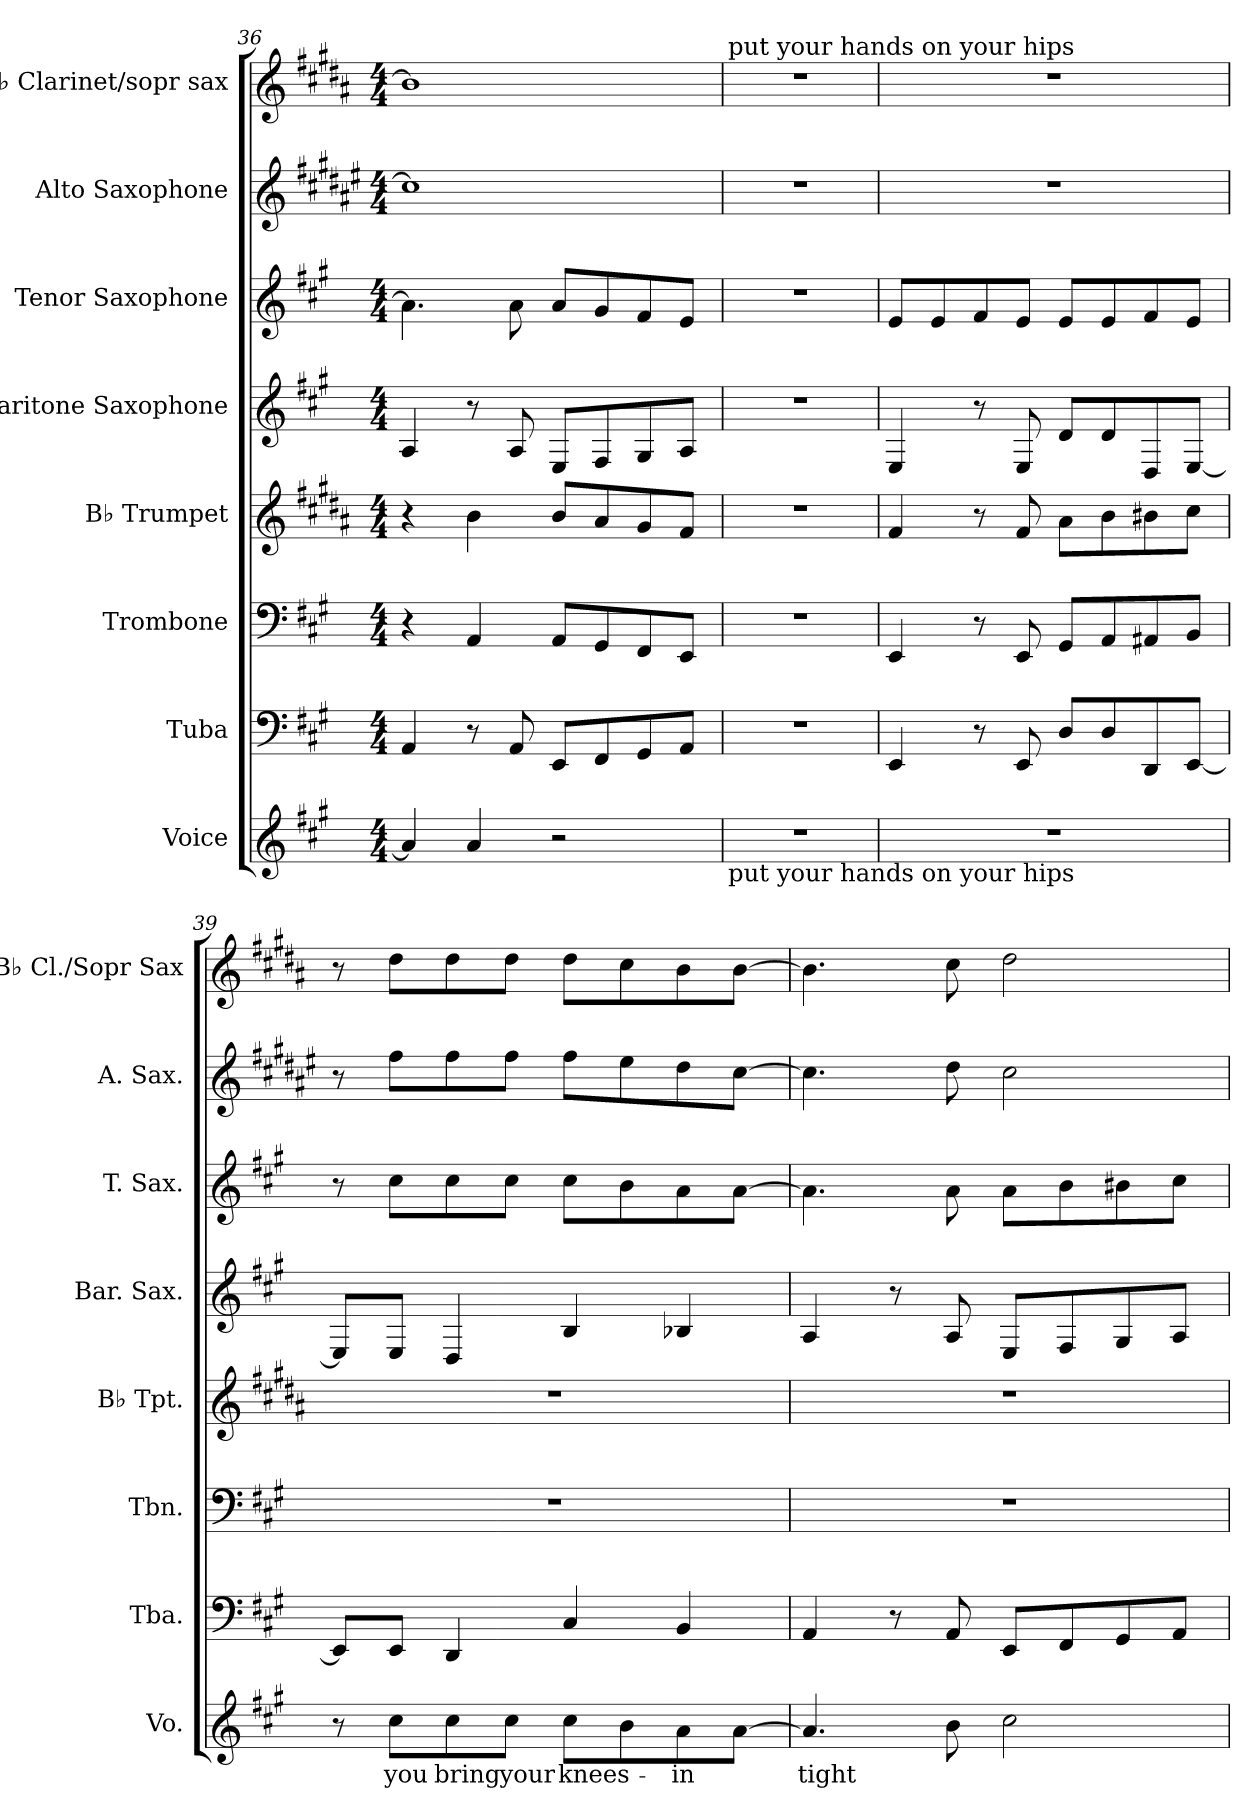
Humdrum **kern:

**kern	**text	**kern	**kern	**kern	**kern	**kern	**kern	**kern
*part8	*part8	*part7	*part6	*part5	*part4	*part3	*part2	*part1
*staff8	*staff8	*staff7	*staff6	*staff5	*staff4	*staff3	*staff2	*staff1
*I"Voice	*	*I"Tuba	*I"Trombone	*I"B♭ Trumpet	*I"Baritone Saxophone	*I"Tenor Saxophone	*I"Alto Saxophone	*I"B♭ Clarinet/sopr sax
*I'Vo.	*	*I'Tba.	*I'Tbn.	*I'B♭ Tpt.	*I'Bar. Sax.	*I'T. Sax.	*I'A. Sax.	*I'B♭ Cl./Sopr Sax
!!LO:PB:g=z
*clefG2	*	*clefF4	*clefF4	*clefG2	*clefG2	*clefG2	*clefG2	*clefG2
*	*	*	*	*ITrd1c2	*ITrd12c21	*ITrd8c14	*ITrd5c9	*ITrd1c2
*k[f#c#g#]	*	*k[f#c#g#]	*k[f#c#g#]	*k[f#c#g#]	*k[f#c#g#]	*k[f#c#g#]	*k[f#c#g#]	*k[f#c#g#]
*M4/4	*	*M4/4	*M4/4	*M4/4	*M4/4	*M4/4	*M4/4	*M4/4
=36	=36	=36	=36	=36	=36	=36	=36	=36
4a/]	.	4AA/	4r	4r	4AA/	4.A\]	1e]	1a]
4a/	.	8r	4AA/	4a\	8r	.	.	.
.	.	8AA/	.	.	8AA/	8A\	.	.
2r	.	8EE/L	8AA/L	8a/L	8EE/L	8A/L	.	.
.	.	8FF#/	8GG#/	8g#/	8FF#/	8G#/	.	.
.	.	8GG#/	8FF#/	8f#/	8GG#/	8F#/	.	.
.	.	8AA/J	8EE/J	8e/J	8AA/J	8E/J	.	.
=37	=37	=37	=37	=37	=37	=37	=37	=37
!	!	!	!	!	!	!	!	!LO:TX:t=put your hands on your hips
!LO:TX:b:t=put your hands on your hips	!	!	!	!	!	!	!	!
1r	.	1r	1r	1r	1r	1r	1r	1r
=38	=38	=38	=38	=38	=38	=38	=38	=38
1r	.	4EE/	4EE/	4e/	4EE/	8E/L	1r	1r
.	.	.	.	.	.	8E/	.	.
.	.	8r	8r	8r	8r	8F#/	.	.
.	.	8EE/	8EE/	8e/	8EE/	8E/J	.	.
.	.	8D/L	8GG#/L	8g#\L	8D/L	8E/L	.	.
.	.	8D/	8AA/	8a\	8D/	8E/	.	.
.	.	8DD/	8AA#X/	8a#X\	8DD/	8F#/	.	.
.	.	[8EE/J	8BB/J	8b\J	[8EE/J	8E/J	.	.
=39	=39	=39	=39	=39	=39	=39	=39	=39
8r	.	8EE/L]	1r	1r	8EE/L]	8r	8r	8r
!	!LO:LY:b	!	!	!	!	!	!	!
8cc#\L	you	8EE/J	.	.	8EE/J	8c#\L	8a\L	8cc#\L
!	!LO:LY:b	!	!	!	!	!	!	!
8cc#\	bring	4DD/	.	.	4DD/	8c#\	8a\	8cc#\
!	!LO:LY:b	!	!	!	!	!	!	!
8cc#\J	your	.	.	.	.	8c#\J	8a\J	8cc#\J
!	!LO:LY:b	!	!	!	!	!	!	!
8cc#\L	knees-	4C#/	.	.	4BB/	8c#\L	8a\L	8cc#\L
8b\	.	.	.	.	.	8B\	8g#\	8b\
!	!LO:LY:b	!	!	!	!	!	!	!
8a\	in	4BB/	.	.	4BB-X/	8A\	8f#\	8a\
[8a\J	.	.	.	.	.	[8A\J	[8e\J	[8a\J
!!LO:PB:g=z
=40	=40	=40	=40	=40	=40	=40	=40	=40
!	!LO:LY:b	!	!	!	!	!	!	!
4.a/]	tight	4AA/	1r	1r	4AA/	4.A\]	4.e\]	4.a\]
.	.	8r	.	.	8r	.	.	.
8b\	.	8AA/	.	.	8AA/	8A\	8f#\	8b\
2cc#\	.	8EE/L	.	.	8EE/L	8A\L	2e\	2cc#\
.	.	8FF#/	.	.	8FF#/	8B\	.	.
.	.	8GG#/	.	.	8GG#/	8B#X\	.	.
.	.	8AA/J	.	.	8AA/J	8c#\J	.	.
=	=	=	=	=	=	=	=	=
*-	*-	*-	*-	*-	*-	*-	*-	*-
